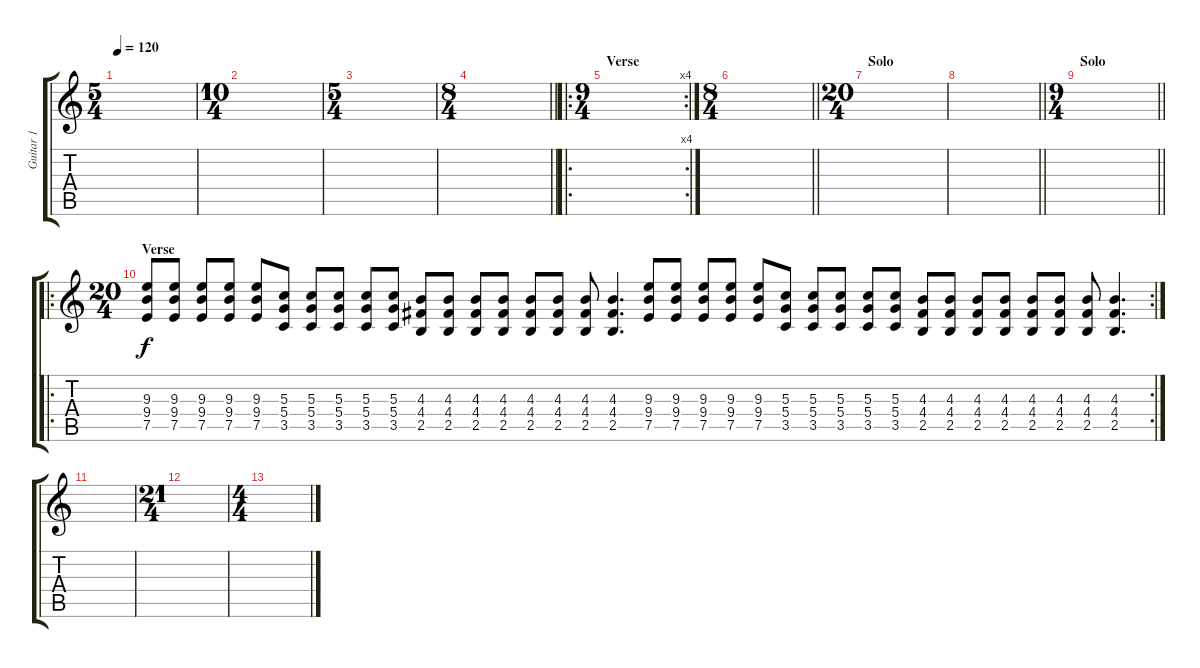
\track ("Guitar 1" "Guitar 1") {instrument distortionguitar}
\staff {score tabs}
\tuning (E4 B3 G3 D3 A2 E2) {hide}
\ts (5 4)
\tempo 120
\clef g2
\ks c
|
\ts (10 4)
|
\ts (5 4)
|
\ts (8 4)
\barLineRight lightlight
|
\ro
\rc 4
\ts (9 4)
\section ("" "Verse")
|
\ts (8 4)
\barLineRight lightlight
|
\ts (20 4)
\section ("" "Solo")
|
\barLineRight lightlight
|
\ts (9 4)
\section ("" "Solo")
\barLineRight lightlight
|
\ro
\rc 2
\ts (20 4)
\section ("" "Verse")
(9.3 9.4 7.5).8 (9.3 9.4 7.5).8 (9.3 9.4 7.5).8 (9.3 9.4 7.5).8 (9.3 9.4 7.5).8 (5.3 5.4 3.5).8 (5.3 5.4 3.5).8 (5.3 5.4 3.5).8 (5.3 5.4 3.5).8 (5.3 5.4 3.5).8 (4.3 4.4 2.5).8 (4.3 4.4 2.5).8 (4.3 4.4 2.5).8 (4.3 4.4 2.5).8 (4.3 4.4 2.5).8 (4.3 4.4 2.5).8 (4.3 4.4 2.5).8 (4.3 4.4 2.5).4{d} (9.3 9.4 7.5).8 (9.3 9.4 7.5).8 (9.3 9.4 7.5).8 (9.3 9.4 7.5).8 (9.3 9.4 7.5).8 (5.3 5.4 3.5).8 (5.3 5.4 3.5).8 (5.3 5.4 3.5).8 (5.3 5.4 3.5).8 (5.3 5.4 3.5).8 (4.3 4.4 2.5).8 (4.3 4.4 2.5).8 (4.3 4.4 2.5).8 (4.3 4.4 2.5).8 (4.3 4.4 2.5).8 (4.3 4.4 2.5).8 (4.3 4.4 2.5).8 (4.3 4.4 2.5).4{d} |
|
\ts (21 4)
|
\ts (4 4)
